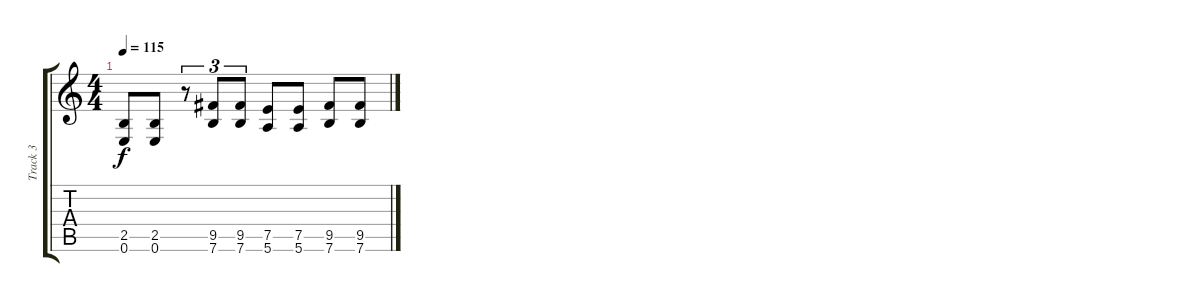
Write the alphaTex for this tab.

\track ("Track 3" "Track 3") {instrument distortionguitar}
\staff {score tabs}
\tuning (E4 B3 G3 D3 A2 E2) {hide}
\ts (4 4)
\tempo 115
\clef g2
\ks c
(2.5 0.6).8{dy f} (2.5 0.6).8 r.8{tu (3 2)} (9.5 7.6).8{tu (3 2)} (9.5 7.6).8{tu (3 2)} (7.5 5.6).8 (7.5 5.6).8 (9.5 7.6).8 (9.5 7.6).8
